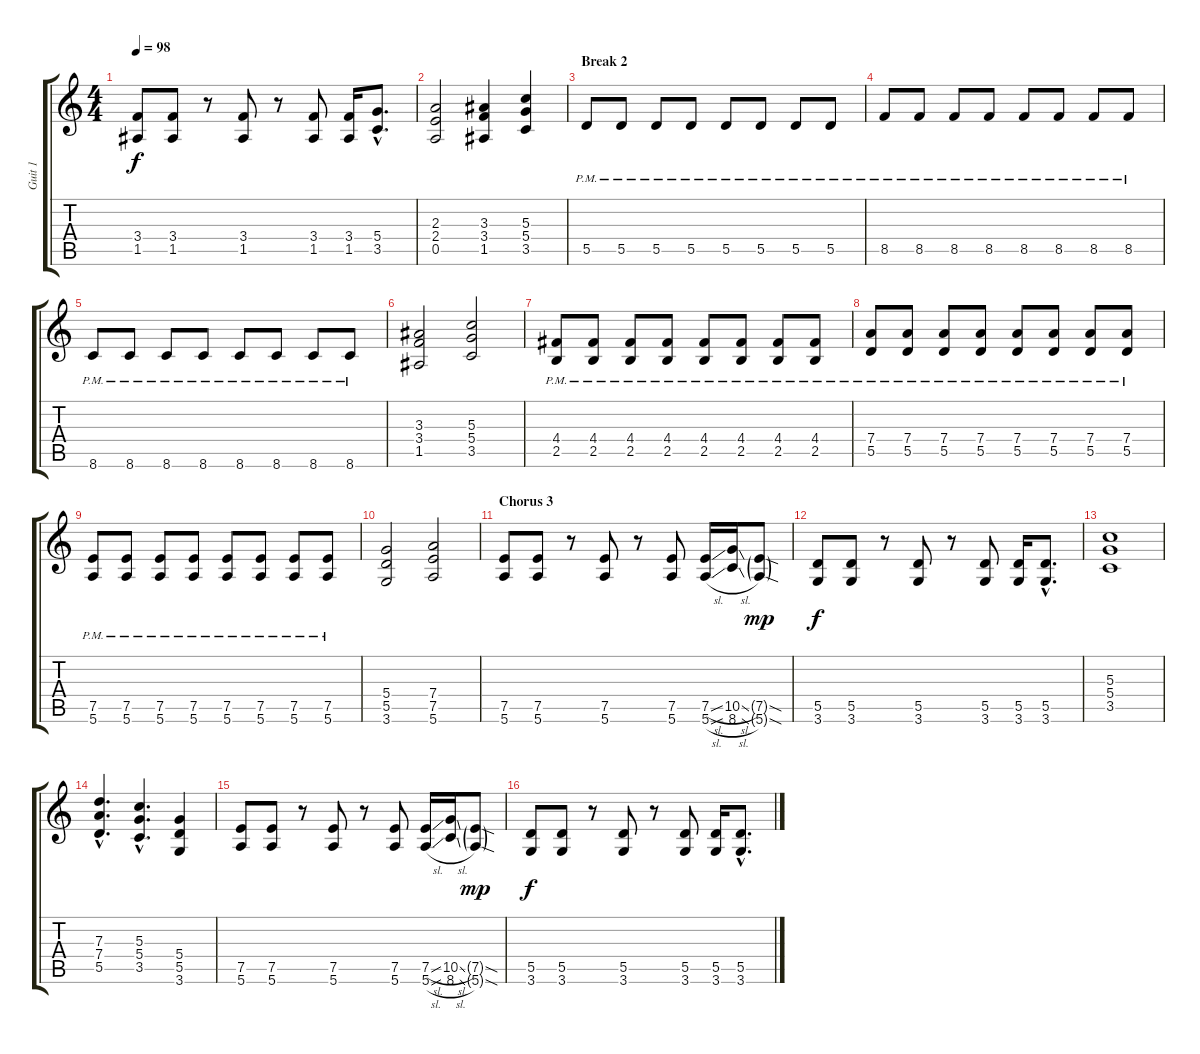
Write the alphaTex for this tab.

\track ("Guit 1" "Guit 1") {instrument distortionguitar}
\staff {score tabs}
\tuning (E4 B3 G3 D3 A2 E2) {hide}
\ts (4 4)
\tempo 98
\clef g2
\ks c
(3.4 1.5).8{dy f} (3.4 1.5).8 r.8 (3.4 1.5).8 r.8 (3.4 1.5).8 (3.4 1.5).16 (5.4{hac} 3.5{hac}).8{d} |
(2.3 2.4 0.5).2 (3.3 3.4 1.5).4 (5.3 5.4 3.5).4 |
\section ("" "Break 2")
5.5{pm}.8 5.5{pm}.8 5.5{pm}.8 5.5{pm}.8 5.5{pm}.8 5.5{pm}.8 5.5{pm}.8 5.5{pm}.8 |
8.5{pm}.8 8.5{pm}.8 8.5{pm}.8 8.5{pm}.8 8.5{pm}.8 8.5{pm}.8 8.5{pm}.8 8.5{pm}.8 |
8.6{pm}.8 8.6{pm}.8 8.6{pm}.8 8.6{pm}.8 8.6{pm}.8 8.6{pm}.8 8.6{pm}.8 8.6{pm}.8 |
(3.3 3.4 1.5).2 (5.3 5.4 3.5).2 |
(4.4{pm} 2.5{pm}).8 (4.4{pm} 2.5{pm}).8 (4.4{pm} 2.5{pm}).8 (4.4{pm} 2.5{pm}).8 (4.4{pm} 2.5{pm}).8 (4.4{pm} 2.5{pm}).8 (4.4{pm} 2.5{pm}).8 (4.4{pm} 2.5{pm}).8 |
(7.4{pm} 5.5{pm}).8 (7.4{pm} 5.5{pm}).8 (7.4{pm} 5.5{pm}).8 (7.4{pm} 5.5{pm}).8 (7.4{pm} 5.5{pm}).8 (7.4{pm} 5.5{pm}).8 (7.4{pm} 5.5{pm}).8 (7.4{pm} 5.5{pm}).8 |
(7.5{pm} 5.6{pm}).8 (7.5{pm} 5.6{pm}).8 (7.5{pm} 5.6{pm}).8 (7.5{pm} 5.6{pm}).8 (7.5{pm} 5.6{pm}).8 (7.5{pm} 5.6{pm}).8 (7.5{pm} 5.6{pm}).8 (7.5{pm} 5.6{pm}).8 |
(5.4 5.5 3.6).2 (7.4 7.5 5.6).2 |
\section ("" "Chorus 3")
(7.5 5.6).8 (7.5 5.6).8 r.8 (7.5 5.6).8 r.8 (7.5 5.6).8 (7.5{sl} 5.6{sl}).16 (10.5{sl} 8.6{sl}).16 (7.5{sod g} 5.6{sod g}).8{dy mp} |
(5.5 3.6).8{dy f} (5.5 3.6).8 r.8 (5.5 3.6).8 r.8 (5.5 3.6).8 (5.5 3.6).16 (5.5{hac} 3.6{hac}).8{d} |
(5.3 5.4 3.5).1 |
(7.3{hac} 7.4{hac} 5.5{hac}).4{d} (5.3{hac} 5.4{hac} 3.5{hac}).4{d} (5.4 5.5 3.6).4 |
(7.5 5.6).8 (7.5 5.6).8 r.8 (7.5 5.6).8 r.8 (7.5 5.6).8 (7.5{sl} 5.6{sl}).16 (10.5{sl} 8.6{sl}).16 (7.5{sod g} 5.6{sod g}).8{dy mp} |
(5.5 3.6).8{dy f} (5.5 3.6).8 r.8 (5.5 3.6).8 r.8 (5.5 3.6).8 (5.5 3.6).16 (5.5{hac} 3.6{hac}).8{d}
